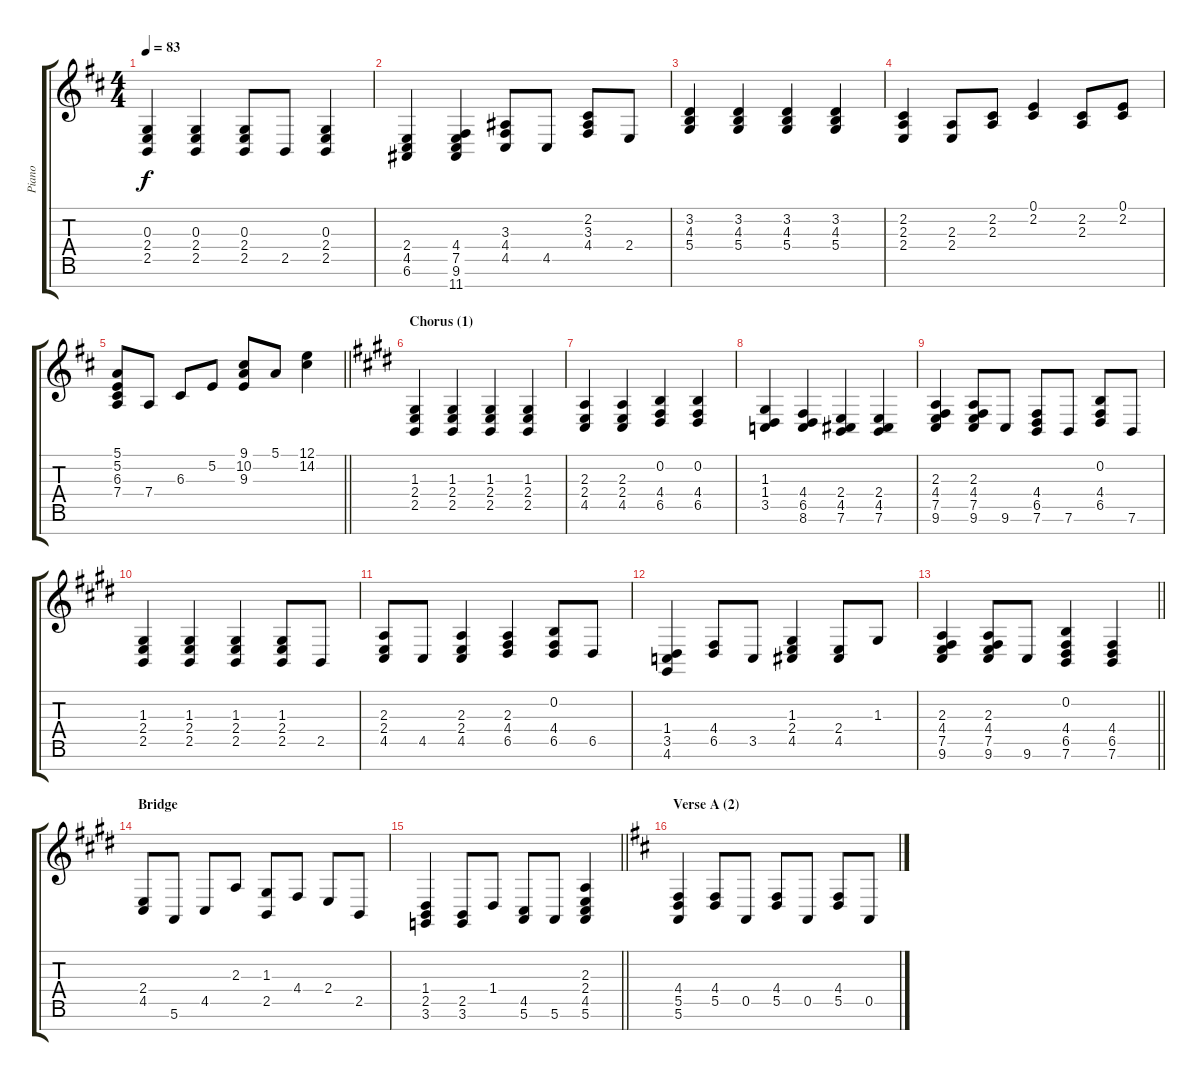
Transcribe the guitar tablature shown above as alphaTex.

\track ("Piano" "Piano") {instrument brightacousticpiano}
\staff {score tabs}
\tuning (E4 B3 G3 D3 A2 E2 B1) {hide}
\ts (4 4)
\tempo 83
\clef g2
\ks d
(0.3 2.4 2.5).4{dy f} (0.3 2.4 2.5).4 (0.3 2.4 2.5).8 2.5.8 (0.3 2.4 2.5).4 |
(2.4 4.5 6.6).4 (4.4 7.5 9.6 11.7).4 (3.3 4.4 4.5).8 4.5.8 (2.2 3.3 4.4).8 2.4.8 |
(3.2 4.3 5.4).4 (3.2 4.3 5.4).4 (3.2 4.3 5.4).4 (3.2 4.3 5.4).4 |
(2.2 2.3 2.4).4 (2.3 2.4).8 (2.2 2.3).8 (0.1 2.2).4 (2.2 2.3).8 (0.1 2.2).8 |
\barLineRight lightlight
(5.1 5.2 6.3 7.4).8 7.4.8 6.3.8 5.2.8 (9.1 10.2 9.3).8 5.1.8 (12.1 14.2).4 |
\section ("" "Chorus (1)")
\ks e
(1.3 2.4 2.5).4 (1.3 2.4 2.5).4 (1.3 2.4 2.5).4 (1.3 2.4 2.5).4 |
(2.3 2.4 4.5).4 (2.3 2.4 4.5).4 (0.2 4.4 6.5).4 (0.2 4.4 6.5).4 |
(1.3 1.4 3.5).4 (4.4 6.5 8.6).4 (2.4 4.5 7.6).4 (2.4 4.5 7.6).4 |
(2.3 4.4 7.5 9.6).4 (2.3 4.4 7.5 9.6).8 9.6.8 (4.4 6.5 7.6).8 7.6.8 (0.2 4.4 6.5).8 7.6.8 |
(1.3 2.4 2.5).4 (1.3 2.4 2.5).4 (1.3 2.4 2.5).4 (1.3 2.4 2.5).8 2.5.8 |
(2.3 2.4 4.5).8 4.5.8 (2.3 2.4 4.5).4 (2.3 4.4 6.5).4 (0.2 4.4 6.5).8 6.5.8 |
(1.4 3.5 4.6).4 (4.4 6.5).8 3.5.8 (1.3 2.4 4.5).4 (2.4 4.5).8 1.3.8 |
\barLineRight lightlight
(2.3 4.4 7.5 9.6).4 (2.3 4.4 7.5 9.6).8 9.6.8 (0.2 4.4 6.5 7.6).4 (4.4 6.5 7.6).4 |
\section ("" "Bridge")
(2.4 4.5).8 5.6.8 4.5.8 2.3.8 (1.3 2.5).8 4.4.8 2.4.8 2.5.8 |
\barLineRight lightlight
(1.4 2.5 3.6).4 (2.5 3.6).8 1.4.8 (4.5 5.6).8 5.6.8 (2.3 2.4 4.5 5.6).4 |
\section ("" "Verse A (2)")
\ks d
(4.4 5.5 5.6).4 (4.4 5.5).8 0.5.8 (4.4 5.5).8 0.5.8 (4.4 5.5).8 0.5.8
